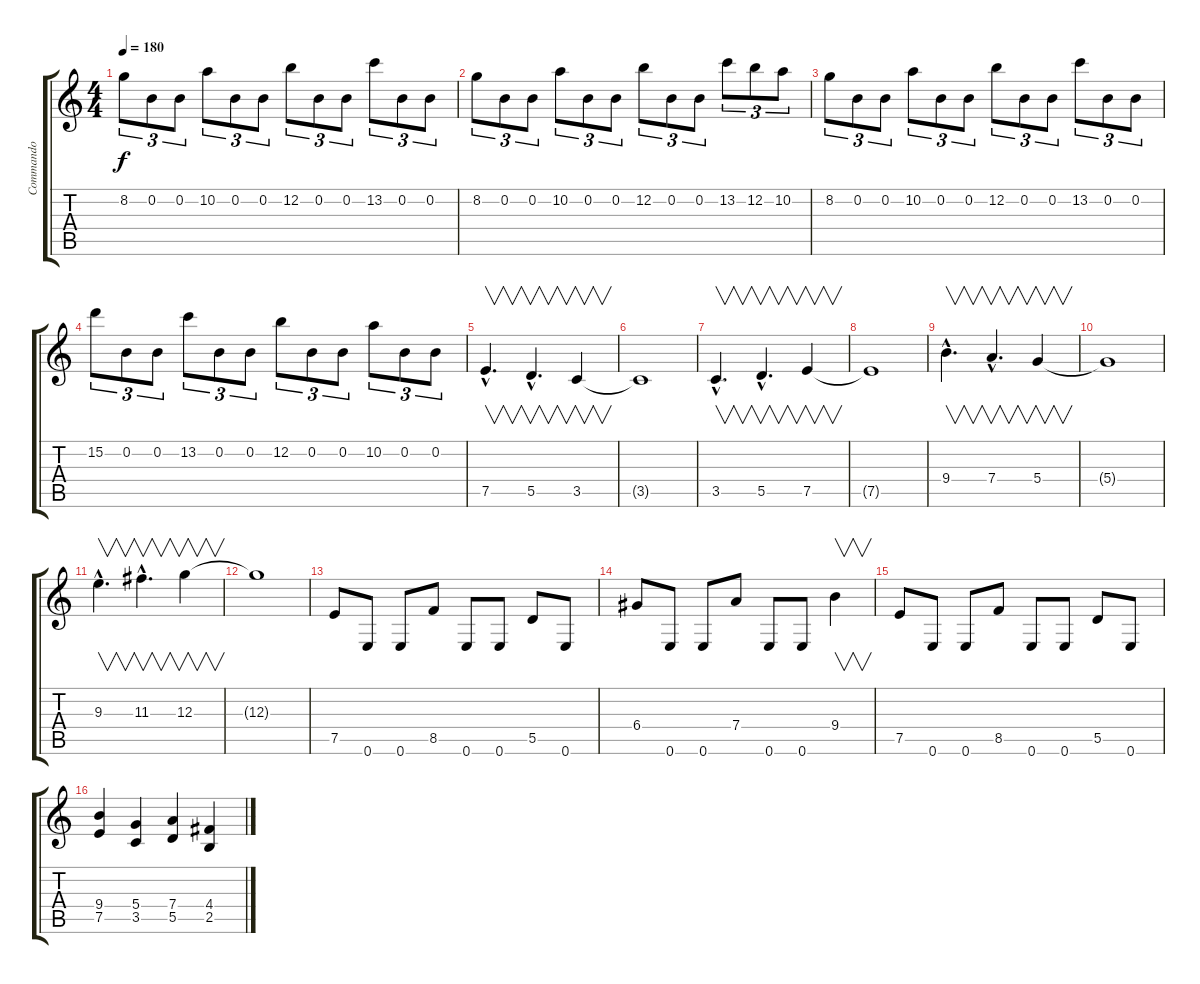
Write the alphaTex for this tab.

\track ("Commando" "Commando") {instrument distortionguitar}
\staff {score tabs}
\tuning (E4 B3 G3 D3 A2 E2) {hide}
\ts (4 4)
\tempo 180
\clef g2
\ks c
8.2.8{tu (3 2) dy f} 0.2.8{tu (3 2)} 0.2.8{tu (3 2)} 10.2.8{tu (3 2)} 0.2.8{tu (3 2)} 0.2.8{tu (3 2)} 12.2.8{tu (3 2)} 0.2.8{tu (3 2)} 0.2.8{tu (3 2)} 13.2.8{tu (3 2)} 0.2.8{tu (3 2)} 0.2.8{tu (3 2)} |
8.2.8{tu (3 2)} 0.2.8{tu (3 2)} 0.2.8{tu (3 2)} 10.2.8{tu (3 2)} 0.2.8{tu (3 2)} 0.2.8{tu (3 2)} 12.2.8{tu (3 2)} 0.2.8{tu (3 2)} 0.2.8{tu (3 2)} 13.2.8{tu (3 2)} 12.2.8{tu (3 2)} 10.2.8{tu (3 2)} |
8.2.8{tu (3 2)} 0.2.8{tu (3 2)} 0.2.8{tu (3 2)} 10.2.8{tu (3 2)} 0.2.8{tu (3 2)} 0.2.8{tu (3 2)} 12.2.8{tu (3 2)} 0.2.8{tu (3 2)} 0.2.8{tu (3 2)} 13.2.8{tu (3 2)} 0.2.8{tu (3 2)} 0.2.8{tu (3 2)} |
15.2.8{tu (3 2)} 0.2.8{tu (3 2)} 0.2.8{tu (3 2)} 13.2.8{tu (3 2)} 0.2.8{tu (3 2)} 0.2.8{tu (3 2)} 12.2.8{tu (3 2)} 0.2.8{tu (3 2)} 0.2.8{tu (3 2)} 10.2.8{tu (3 2)} 0.2.8{tu (3 2)} 0.2.8{tu (3 2)} |
7.5{hac}.4{v d} 5.5{hac}.4{v d} 3.5.4{v} |
3.5{t}.1 |
3.5{hac}.4{v d} 5.5{hac}.4{v d} 7.5.4{v} |
7.5{t}.1 |
9.4{hac}.4{v d} 7.4{hac}.4{v d} 5.4.4{v} |
5.4{t}.1 |
9.3{hac}.4{v d} 11.3{hac}.4{v d} 12.3.4{v} |
12.3{t}.1 |
7.5.8 0.6.8 0.6.8 8.5.8 0.6.8 0.6.8 5.5.8 0.6.8 |
6.4.8 0.6.8 0.6.8 7.4.8 0.6.8 0.6.8 9.4.4{v} |
7.5.8 0.6.8 0.6.8 8.5.8 0.6.8 0.6.8 5.5.8 0.6.8 |
(9.4 7.5).4 (5.4 3.5).4 (7.4 5.5).4 (4.4 2.5).4
